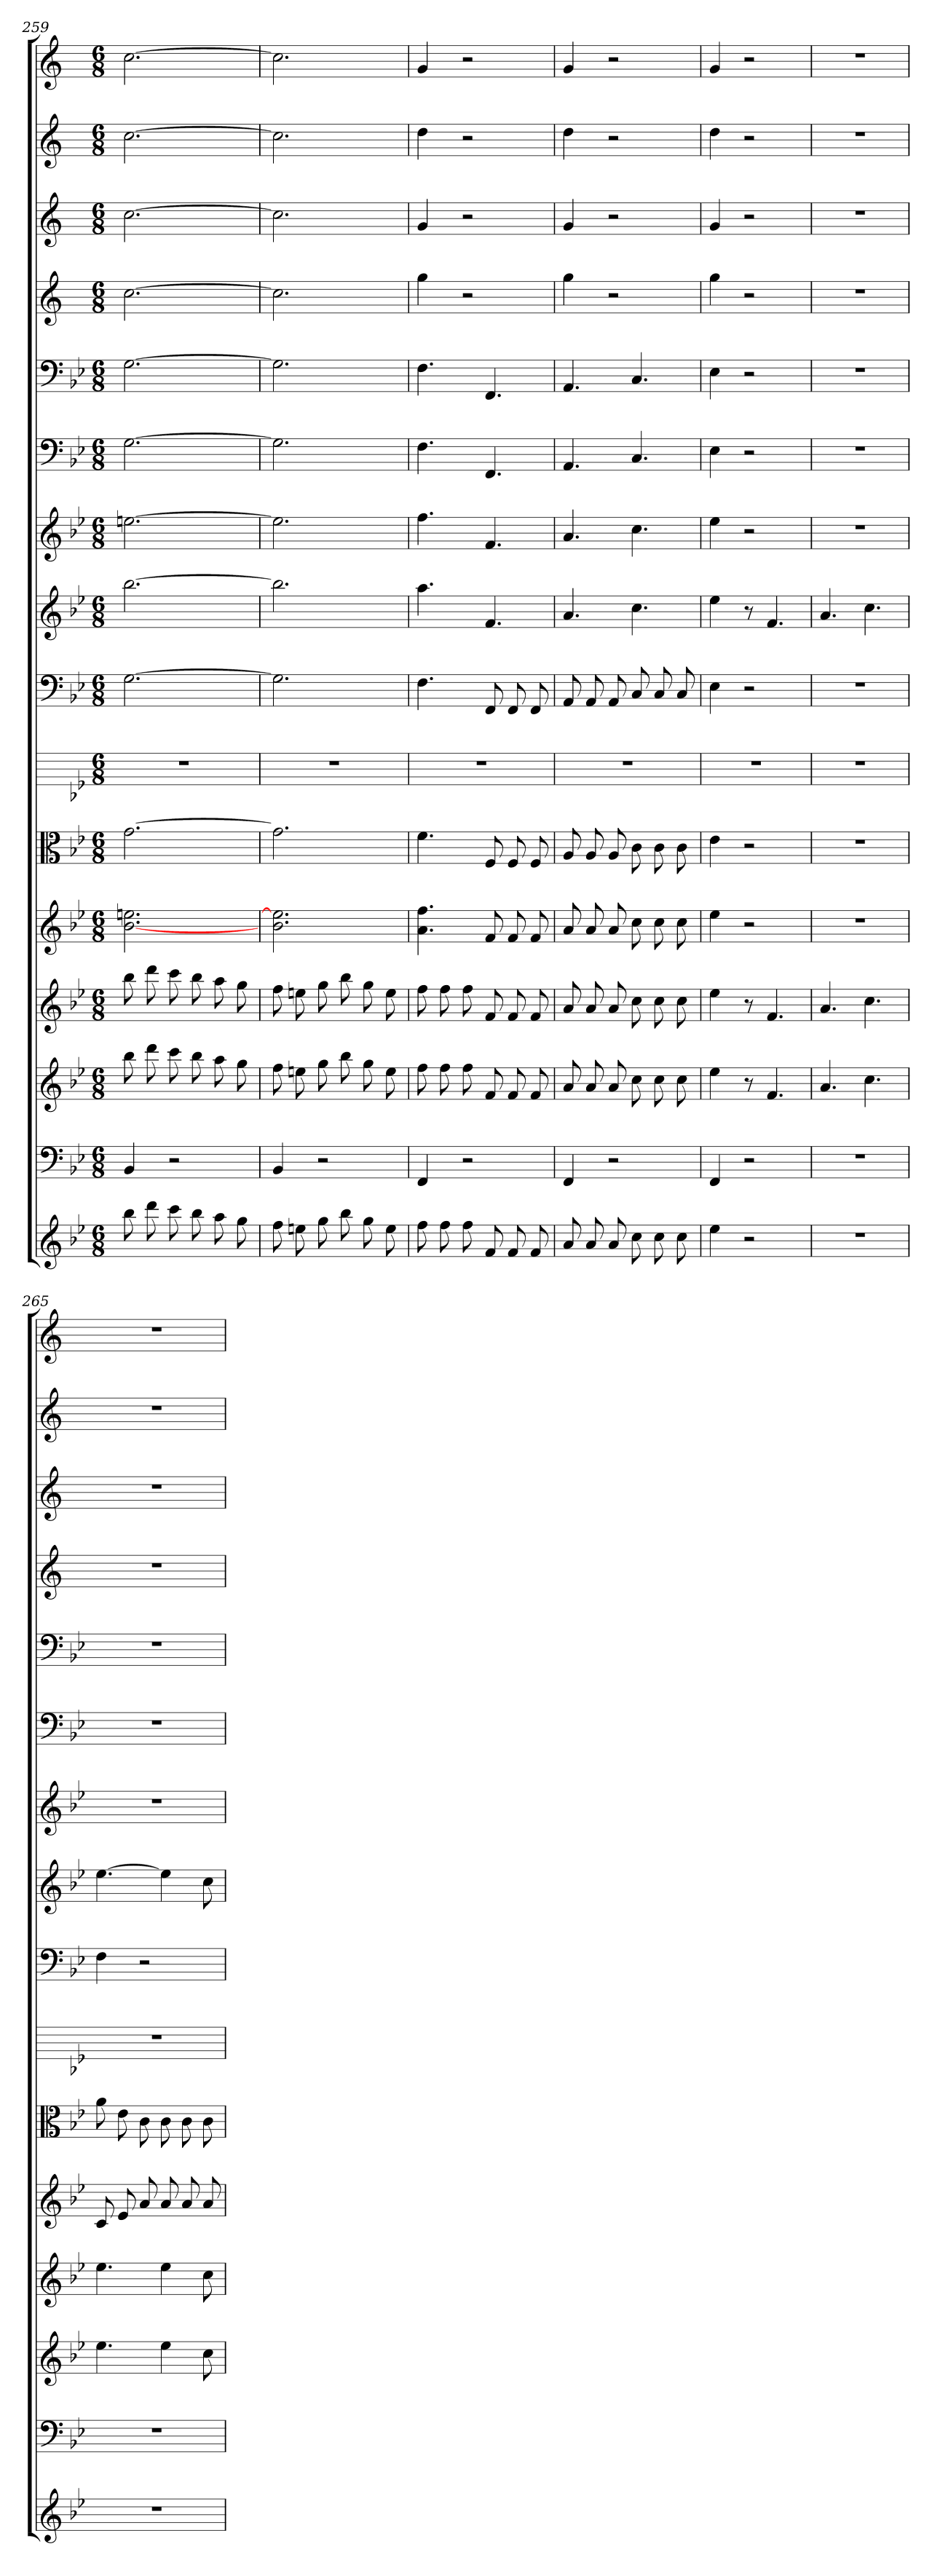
**kern	**kern	**kern	**kern	**kern	**kern	**kern	**kern	**kern	**kern	**kern	**kern	**kern	**kern	**kern	**kern
*part16	*part15	*part14	*part13	*part12	*part11	*part10	*part9	*part8	*part7	*part6	*part5	*part4	*part3	*part2	*part1
*staff16	*staff15	*staff14	*staff13	*staff12	*staff11	*staff10	*staff9	*staff8	*staff7	*staff6	*staff5	*staff4	*staff3	*staff2	*staff1
*	*clefF4	*	*	*	*clefC3	*	*clefF4	*	*	*clefF4	*clefF4	*	*	*	*
*k[b-e-]	*k[b-e-]	*k[b-e-]	*k[b-e-]	*k[b-e-]	*k[b-e-]	*k[b-e-]	*k[b-e-]	*k[b-e-]	*k[b-e-]	*k[b-e-]	*k[b-e-]	*k[]	*k[]	*k[]	*k[]
*M6/8	*M6/8	*M6/8	*M6/8	*M6/8	*M6/8	*M6/8	*M6/8	*M6/8	*M6/8	*M6/8	*M6/8	*M6/8	*M6/8	*M6/8	*M6/8
=259	=259	=259	=259	=259	=259	=259	=259	=259	=259	=259	=259	=259	=259	=259	=259
8bb-	4BB-	8bb-	8bb-	[2.b- 2.een	[2.g	2.r	[2.G	[2.bb-	[2.een	[2.G	[2.G	[2.cc	[2.cc	[2.cc	[2.cc
8ddd	.	8ddd	8ddd	.	.	.	.	.	.	.	.	.	.	.	.
8ccc	2r	8ccc	8ccc	.	.	.	.	.	.	.	.	.	.	.	.
8bb-	.	8bb-	8bb-	.	.	.	.	.	.	.	.	.	.	.	.
8aa	.	8aa	8aa	.	.	.	.	.	.	.	.	.	.	.	.
8gg	.	8gg	8gg	.	.	.	.	.	.	.	.	.	.	.	.
=260	=260	=260	=260	=260	=260	=260	=260	=260	=260	=260	=260	=260	=260	=260	=260
8ff	4BB-	8ff	8ff	2.b- 2.ee]	2.g]	2.r	2.G]	2.bb-]	2.ee]	2.G]	2.G]	2.cc]	2.cc]	2.cc]	2.cc]
8een	.	8een	8een	.	.	.	.	.	.	.	.	.	.	.	.
8gg	2r	8gg	8gg	.	.	.	.	.	.	.	.	.	.	.	.
8bb-	.	8bb-	8bb-	.	.	.	.	.	.	.	.	.	.	.	.
8gg	.	8gg	8gg	.	.	.	.	.	.	.	.	.	.	.	.
8ee	.	8ee	8ee	.	.	.	.	.	.	.	.	.	.	.	.
=261	=261	=261	=261	=261	=261	=261	=261	=261	=261	=261	=261	=261	=261	=261	=261
8ff	4FF	8ff	8ff	4.a 4.ff	4.f	2.r	4.F	4.aa	4.ff	4.F	4.F	4gg	4g	4dd	4g
8ff	.	8ff	8ff	.	.	.	.	.	.	.	.	.	.	.	.
8ff	2r	8ff	8ff	.	.	.	.	.	.	.	.	2r	2r	2r	2r
8f	.	8f	8f	8f	8F	.	8FF	4.f	4.f	4.FF	4.FF	.	.	.	.
8f	.	8f	8f	8f	8F	.	8FF	.	.	.	.	.	.	.	.
8f	.	8f	8f	8f	8F	.	8FF	.	.	.	.	.	.	.	.
=262	=262	=262	=262	=262	=262	=262	=262	=262	=262	=262	=262	=262	=262	=262	=262
8a	4FF	8a	8a	8a	8A	2.r	8AA	4.a	4.a	4.AA	4.AA	4gg	4g	4dd	4g
8a	.	8a	8a	8a	8A	.	8AA	.	.	.	.	.	.	.	.
8a	2r	8a	8a	8a	8A	.	8AA	.	.	.	.	2r	2r	2r	2r
8cc	.	8cc	8cc	8cc	8c	.	8C	4.cc	4.cc	4.C	4.C	.	.	.	.
8cc	.	8cc	8cc	8cc	8c	.	8C	.	.	.	.	.	.	.	.
8cc	.	8cc	8cc	8cc	8c	.	8C	.	.	.	.	.	.	.	.
=263	=263	=263	=263	=263	=263	=263	=263	=263	=263	=263	=263	=263	=263	=263	=263
4ee-	4FF	4ee-	4ee-	4ee-	4e-	2.r	4E-	4ee-	4ee-	4E-	4E-	4gg	4g	4dd	4g
2r	2r	8r	8r	2r	2r	.	2r	8r	2r	2r	2r	2r	2r	2r	2r
.	.	4.f	4.f	.	.	.	.	4.f	.	.	.	.	.	.	.
=264	=264	=264	=264	=264	=264	=264	=264	=264	=264	=264	=264	=264	=264	=264	=264
2.r	2.r	4.a	4.a	2.r	2.r	2.r	2.r	4.a	2.r	2.r	2.r	2.r	2.r	2.r	2.r
.	.	4.cc	4.cc	.	.	.	.	4.cc	.	.	.	.	.	.	.
=265	=265	=265	=265	=265	=265	=265	=265	=265	=265	=265	=265	=265	=265	=265	=265
2.r	2.r	4.ee-	4.ee-	8c	8a	2.r	4F	[4.ee-	2.r	2.r	2.r	2.r	2.r	2.r	2.r
.	.	.	.	8e-	8e-	.	.	.	.	.	.	.	.	.	.
.	.	.	.	8a	8c	.	2r	.	.	.	.	.	.	.	.
.	.	4ee-	4ee-	8a	8c	.	.	4ee-]	.	.	.	.	.	.	.
.	.	.	.	8a	8c	.	.	.	.	.	.	.	.	.	.
.	.	8cc	8cc	8a	8c	.	.	8cc	.	.	.	.	.	.	.
=	=	=	=	=	=	=	=	=	=	=	=	=	=	=	=
*-	*-	*-	*-	*-	*-	*-	*-	*-	*-	*-	*-	*-	*-	*-	*-
